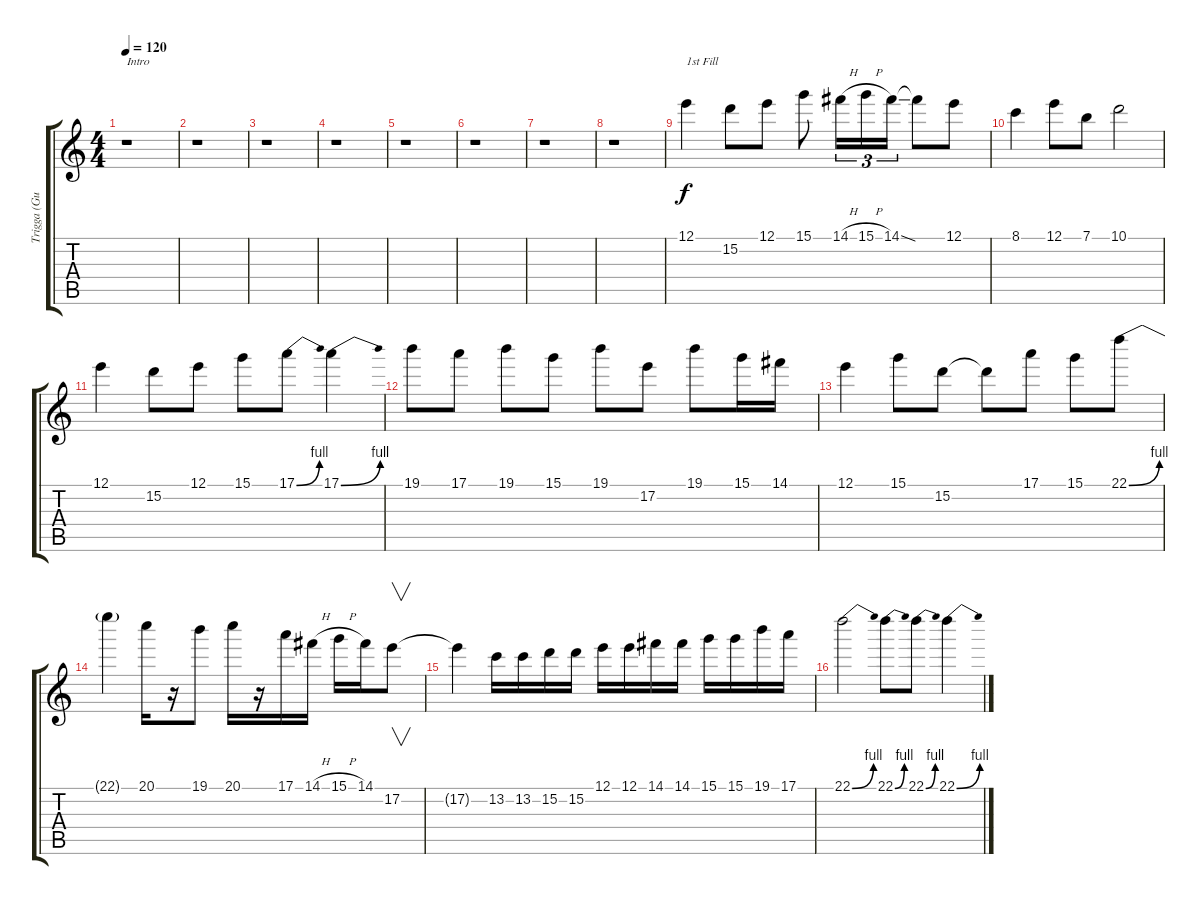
\track ("Trigga (Guitar 2)" "Trigga (Gu") {instrument distortionguitar}
\staff {score tabs}
\tuning (E4 B3 G3 D3 A2 E2) {hide}
\ts (4 4)
\tempo 120
\clef g2
\ks c
r.1{txt "Intro" dy f instrument distortionguitar} |
r.1 |
r.1 |
r.1 |
r.1 |
r.1 |
r.1 |
r.1 |
12.1.4{txt "1st Fill"} 15.2.8 12.1.8 15.1.8 14.1{h}.16{tu (3 2)} 15.1{h}.16{tu (3 2)} 14.1{ss}.16{tu (3 2)} 14.1{t}.8 12.1.8 |
8.1.4 12.1.8 7.1.8 10.1.2 |
12.1.4 15.2.8 12.1.8 15.1.8 17.1{be (bend 0 0 60 4)}.8 17.1{be (bend 0 0 60 4)}.4 |
19.1.8 17.1.8 19.1.8 15.1.8 19.1.8 17.2.8 19.1.8 15.1.16 14.1.16 |
12.1.4 15.1.8 15.2.8 15.2{t}.8 17.1.8 15.1.8 22.1{be (bend 0 0 60 4)}.8 |
22.1{t}.4 20.1.16 r.16 19.1.8 20.1.16 r.16 17.1.16 14.1{h}.16 15.1{h}.16 14.1.16 17.2.8{v} |
17.2{t}.4 13.2.16 13.2.16 15.2.16 15.2.16 12.1.16 12.1.16 14.1.16 14.1.16 15.1.16 15.1.16 19.1.16 17.1.16 |
22.1{be (bend 0 0 60 4)}.2 22.1{be (bend 0 0 60 4)}.8 22.1{be (bend 0 0 60 4)}.8 22.1{be (bend 0 0 60 4)}.4
